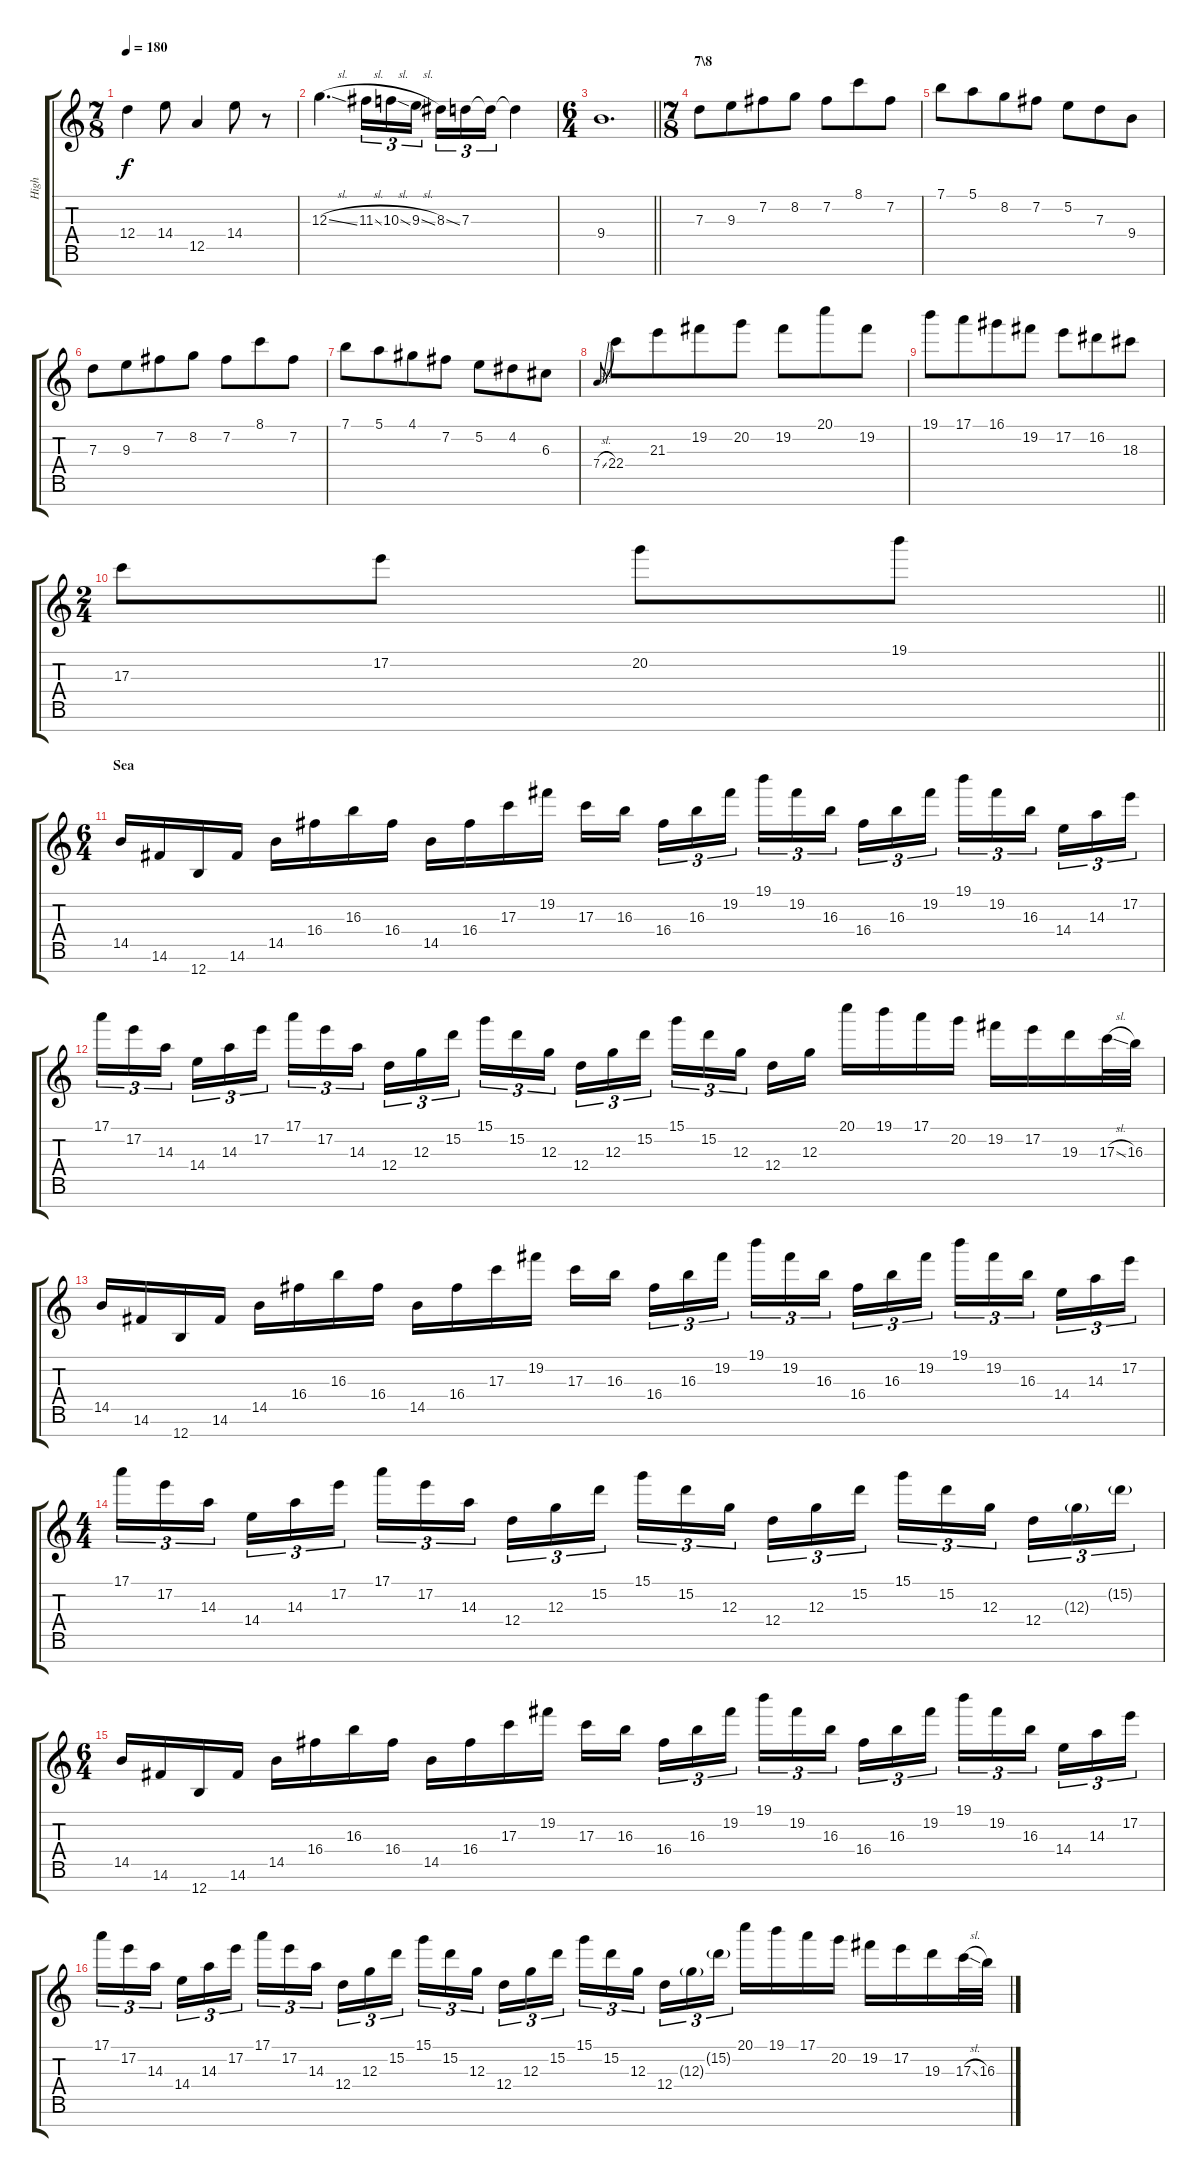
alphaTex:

\track ("High" "High") {instrument overdrivenguitar}
\staff {score tabs}
\tuning (E4 B3 G3 D3 A2 E2 B1) {hide}
\ts (7 8)
\tempo 180
\clef g2
\ks c
12.4.4{dy f} 14.4.8 12.5.4 14.4.8 r.8 |
12.3{sl}.4{d} 11.3{sl}.16{tu (3 2)} 10.3{sl}.16{tu (3 2)} 9.3{sl}.16{tu (3 2)} 8.3{ss}.16{tu (3 2)} 7.3.16{tu (3 2)} 7.3{t}.16{tu (3 2)} 7.3{t}.4 |
\ts (6 4)
\barLineRight lightlight
9.4.1{d} |
\ts (7 8)
\section ("" "7\\8")
7.3.8 9.3.8 7.2.8 8.2.8 7.2.8 8.1.8 7.2.8 |
7.1.8 5.1.8 8.2.8 7.2.8 5.2.8 7.3.8 9.4.8 |
7.3.8 9.3.8 7.2.8 8.2.8 7.2.8 8.1.8 7.2.8 |
7.1.8 5.1.8 4.1.8 7.2.8 5.2.8 4.2.8 6.3.8 |
7.4{sl}.8{gr onbeat} 22.4.8 21.3.8 19.2.8 20.2.8 19.2.8 20.1.8 19.2.8 |
19.1.8 17.1.8 16.1.8 19.2.8 17.2.8 16.2.8 18.3.8 |
\ts (2 4)
\barLineRight lightlight
17.3.8 17.2.8 20.2.8 19.1.8 |
\ts (6 4)
\section ("" "Sea")
14.5.16{volume 16} 14.6.16 12.7.16 14.6.16 14.5.16 16.4.16 16.3.16 16.4.16 14.5.16 16.4.16 17.3.16 19.2.16 17.3.16 16.3.16{beam splitsecondary} 16.4.16{tu (3 2)} 16.3.16{tu (3 2)} 19.2.16{tu (3 2) beam splitsecondary} 19.1.16{tu (3 2)} 19.2.16{tu (3 2)} 16.3.16{tu (3 2) beam splitsecondary} 16.4.16{tu (3 2)} 16.3.16{tu (3 2)} 19.2.16{tu (3 2) beam splitsecondary} 19.1.16{tu (3 2)} 19.2.16{tu (3 2)} 16.3.16{tu (3 2) beam splitsecondary} 14.4.16{tu (3 2)} 14.3.16{tu (3 2)} 17.2.16{tu (3 2)} |
17.1.16{tu (3 2)} 17.2.16{tu (3 2)} 14.3.16{tu (3 2) beam splitsecondary} 14.4.16{tu (3 2)} 14.3.16{tu (3 2)} 17.2.16{tu (3 2) beam splitsecondary} 17.1.16{tu (3 2)} 17.2.16{tu (3 2)} 14.3.16{tu (3 2) beam splitsecondary} 12.4.16{tu (3 2)} 12.3.16{tu (3 2)} 15.2.16{tu (3 2) beam splitsecondary} 15.1.16{tu (3 2)} 15.2.16{tu (3 2)} 12.3.16{tu (3 2) beam splitsecondary} 12.4.16{tu (3 2)} 12.3.16{tu (3 2)} 15.2.16{tu (3 2)} 15.1.16{tu (3 2)} 15.2.16{tu (3 2)} 12.3.16{tu (3 2) beam splitsecondary} 12.4.16 12.3.16 20.1.16 19.1.16 17.1.16 20.2.16 19.2.16 17.2.16 19.3.16 17.3{sl}.32 16.3.32 |
14.5.16 14.6.16 12.7.16 14.6.16 14.5.16 16.4.16 16.3.16 16.4.16 14.5.16 16.4.16 17.3.16 19.2.16 17.3.16 16.3.16{beam splitsecondary} 16.4.16{tu (3 2)} 16.3.16{tu (3 2)} 19.2.16{tu (3 2) beam splitsecondary} 19.1.16{tu (3 2)} 19.2.16{tu (3 2)} 16.3.16{tu (3 2) beam splitsecondary} 16.4.16{tu (3 2)} 16.3.16{tu (3 2)} 19.2.16{tu (3 2) beam splitsecondary} 19.1.16{tu (3 2)} 19.2.16{tu (3 2)} 16.3.16{tu (3 2) beam splitsecondary} 14.4.16{tu (3 2)} 14.3.16{tu (3 2)} 17.2.16{tu (3 2)} |
\ts (4 4)
17.1.16{tu (3 2)} 17.2.16{tu (3 2)} 14.3.16{tu (3 2) beam splitsecondary} 14.4.16{tu (3 2)} 14.3.16{tu (3 2)} 17.2.16{tu (3 2)} 17.1.16{tu (3 2)} 17.2.16{tu (3 2)} 14.3.16{tu (3 2) beam splitsecondary} 12.4.16{tu (3 2)} 12.3.16{tu (3 2)} 15.2.16{tu (3 2)} 15.1.16{tu (3 2)} 15.2.16{tu (3 2)} 12.3.16{tu (3 2) beam splitsecondary} 12.4.16{tu (3 2)} 12.3.16{tu (3 2)} 15.2.16{tu (3 2)} 15.1.16{tu (3 2)} 15.2.16{tu (3 2)} 12.3.16{tu (3 2) beam splitsecondary} 12.4.16{tu (3 2)} 12.3{g}.16{tu (3 2)} 15.2{g}.16{tu (3 2)} |
\ts (6 4)
14.5.16 14.6.16 12.7.16 14.6.16 14.5.16 16.4.16 16.3.16 16.4.16 14.5.16 16.4.16 17.3.16 19.2.16 17.3.16 16.3.16{beam splitsecondary} 16.4.16{tu (3 2)} 16.3.16{tu (3 2)} 19.2.16{tu (3 2) beam splitsecondary} 19.1.16{tu (3 2)} 19.2.16{tu (3 2)} 16.3.16{tu (3 2) beam splitsecondary} 16.4.16{tu (3 2)} 16.3.16{tu (3 2)} 19.2.16{tu (3 2) beam splitsecondary} 19.1.16{tu (3 2)} 19.2.16{tu (3 2)} 16.3.16{tu (3 2) beam splitsecondary} 14.4.16{tu (3 2)} 14.3.16{tu (3 2)} 17.2.16{tu (3 2)} |
17.1.16{tu (3 2)} 17.2.16{tu (3 2)} 14.3.16{tu (3 2) beam splitsecondary} 14.4.16{tu (3 2)} 14.3.16{tu (3 2)} 17.2.16{tu (3 2) beam splitsecondary} 17.1.16{tu (3 2)} 17.2.16{tu (3 2)} 14.3.16{tu (3 2) beam splitsecondary} 12.4.16{tu (3 2)} 12.3.16{tu (3 2)} 15.2.16{tu (3 2) beam splitsecondary} 15.1.16{tu (3 2)} 15.2.16{tu (3 2)} 12.3.16{tu (3 2) beam splitsecondary} 12.4.16{tu (3 2)} 12.3.16{tu (3 2)} 15.2.16{tu (3 2)} 15.1.16{tu (3 2)} 15.2.16{tu (3 2)} 12.3.16{tu (3 2) beam splitsecondary} 12.4.16{tu (3 2)} 12.3{g}.16{tu (3 2)} 15.2{g}.16{tu (3 2) beam splitsecondary} 20.1.16 19.1.16 17.1.16 20.2.16 19.2.16 17.2.16 19.3.16 17.3{sl}.32 16.3.32
